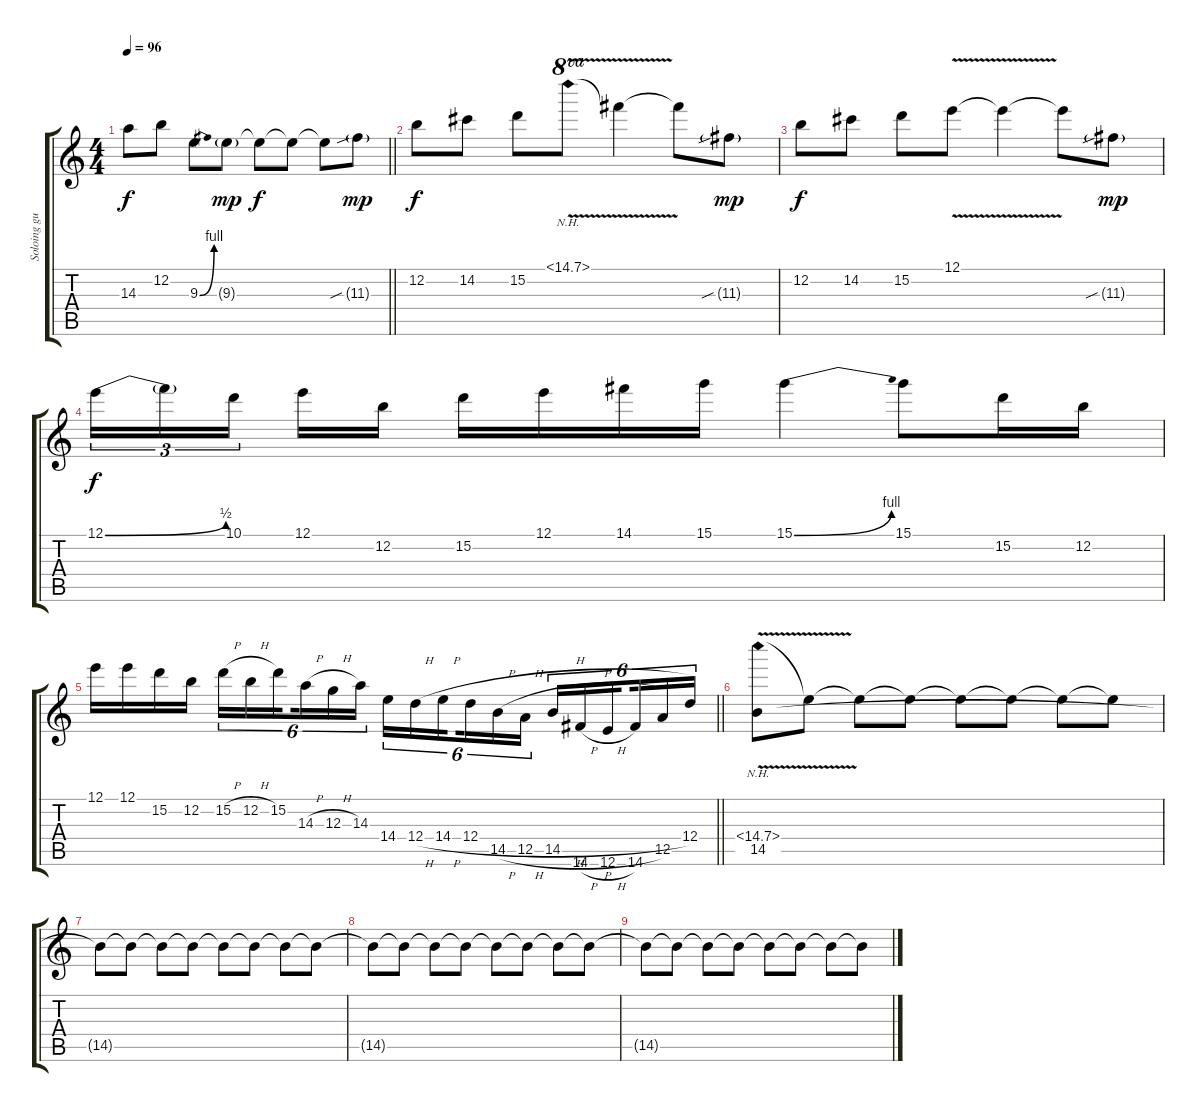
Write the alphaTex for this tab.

\track ("Soloing guitar" "Soloing gu") {instrument overdrivenguitar}
\staff {score tabs}
\tuning (E4 B3 G3 D3 A2 E2) {hide}
\ts (4 4)
\tempo 96
\clef g2
\barLineRight lightlight
\ks c
14.3{t}.8{dy f} 12.2.8 9.3{be (bend 0 0 60 4)}.8 9.3{g}.8{dy mp} 9.3{t}.8{dy f} 9.3{t}.8 9.3{t}.8 11.3{sib g}.8{dy mp} |
12.2.8{dy f} 14.2.8 15.2.8 14.1{nh v}.8{ot 8va} 14.1{t}.4 14.1{t}.8 11.3{sib g}.8{dy mp} |
12.2.8{dy f} 14.2.8 15.2.8 12.1{v}.8 12.1{t}.4 12.1{t}.8 11.3{sib g}.8{dy mp} |
12.1{be (bend 0 0 60 2)}.16{tu (3 2) dy f} 12.1{t}.16{tu (3 2)} 10.1.16{tu (3 2) beam splitsecondary} 12.1.16 12.2.16 15.2.16 12.1.16 14.1.16 15.1.16 15.1{be (bend 0 0 60 4)}.4 15.1.8 15.2.16 12.2.16 |
\barLineRight lightlight
12.1.16 12.1.16 15.2.16 12.2.16 15.2{h}.16{tu (6 4)} 12.2{h}.16{tu (6 4)} 15.2.16{tu (6 4) beam splitsecondary} 14.3{h}.16{tu (6 4)} 12.3{h}.16{tu (6 4)} 14.3.16{tu (6 4)} 14.4.16{tu (6 4)} 12.4{h}.16{tu (6 4)} 14.4{h}.16{tu (6 4) beam splitsecondary} 12.4{h}.16{tu (6 4)} 14.5{h}.16{tu (6 4)} 12.5{h}.16{tu (6 4)} 14.5{h}.16{tu (6 4)} 14.6{h}.16{tu (6 4)} 12.6{h}.16{tu (6 4) beam splitsecondary} 14.6.16{tu (6 4)} 12.5.16{tu (6 4)} 12.4.16{tu (6 4)} |
(14.4{nh v} 14.5).8 14.4{t}.8 14.4{t}.8 14.4{t}.8 14.4{t}.8 14.4{t}.8 14.4{t}.8 14.4{t}.8 |
14.5{t}.8 14.5{t}.8 14.5{t}.8 14.5{t}.8 14.5{t}.8 14.5{t}.8 14.5{t}.8 14.5{t}.8 |
14.5{t}.8 14.5{t}.8 14.5{t}.8 14.5{t}.8 14.5{t}.8 14.5{t}.8 14.5{t}.8 14.5{t}.8 |
14.5{t}.8 14.5{t}.8 14.5{t}.8 14.5{t}.8 14.5{t}.8 14.5{t}.8 14.5{t}.8 14.5{t}.8
